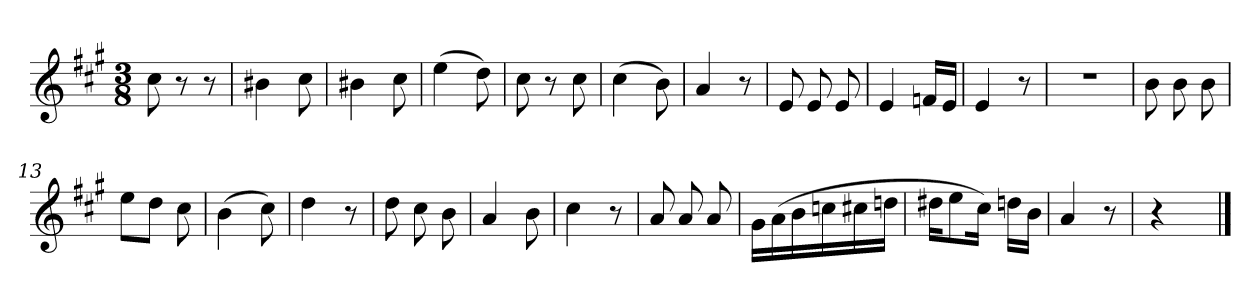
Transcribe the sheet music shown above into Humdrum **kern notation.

**kern
*part1
*staff1
*clefG2
*k[f#c#g#]
*M3/8
=1
8cc#\
8r
8r
=2
4b#X\
8cc#\
=3
4b#X\
8cc#\
=4
(4ee\
8dd\)
=5
8cc#\
8r
8cc#\
=6
(4cc#\
8b\)
=7
4a/
8r
=8
8e/
8e/
8e/
=9
4e/
16fn/LL
16e/JJ
=10
4e/
8r
=11
4.r
=12
8b\
8b\
8b\
=13
8ee\L
8dd\J
8cc#\
=14
(4b\
8cc#\)
=15
4dd\
8r
=16
8dd\
8cc#\
8b\
=17
4a/
8b\
=18
4cc#\
8r
=19
8a/
8a/
8a/
=20
16g#\LL
(16a\
16b\
16ccn\
16cc#X\
16ddn\JJ
=21
16dd#X\KL
8ee\
16cc#\Jk)
16ddn\LL
16b\JJ
=22
4a/
8r
=23
4r
==
*-
